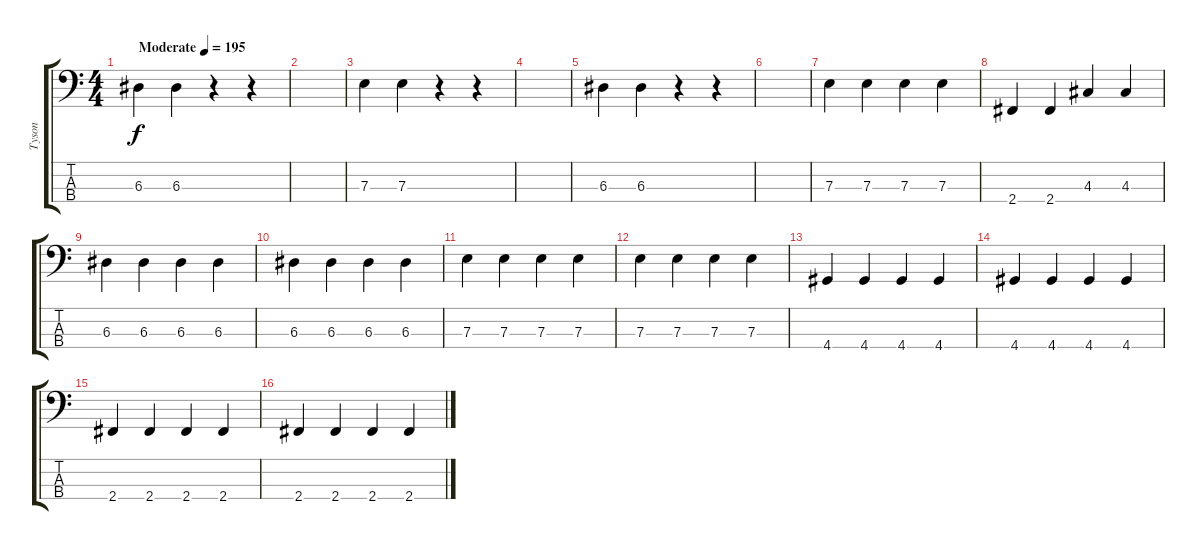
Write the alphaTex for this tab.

\track ("Tyson" "Tyson") {instrument electricbasspick}
\staff {score tabs}
\tuning (G2 D2 A1 E1) {hide}
\ts (4 4)
\tempo (195 "Moderate")
\clef f4
\ks c
6.3.4{dy f instrument electricbasspick} 6.3.4 r.4 r.4 |
|
7.3.4 7.3.4 r.4 r.4 |
|
6.3.4 6.3.4 r.4 r.4 |
|
7.3.4 7.3.4 7.3.4 7.3.4 |
2.4.4 2.4.4 4.3.4 4.3.4 |
6.3.4 6.3.4 6.3.4 6.3.4 |
6.3.4 6.3.4 6.3.4 6.3.4 |
7.3.4 7.3.4 7.3.4 7.3.4 |
7.3.4 7.3.4 7.3.4 7.3.4 |
4.4.4 4.4.4 4.4.4 4.4.4 |
4.4.4 4.4.4 4.4.4 4.4.4 |
2.4.4 2.4.4 2.4.4 2.4.4 |
2.4.4 2.4.4 2.4.4 2.4.4
